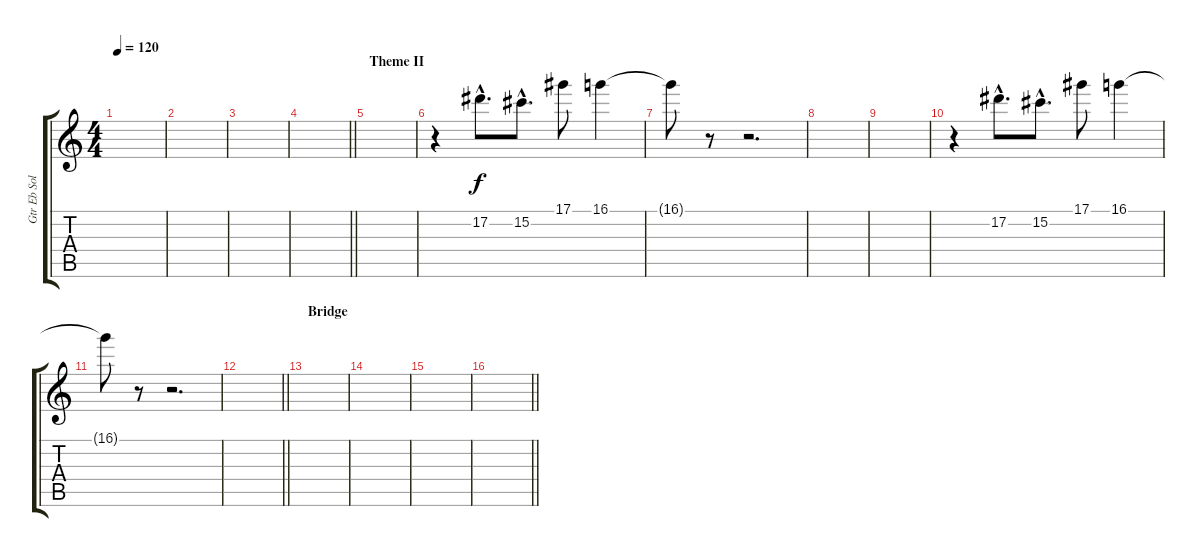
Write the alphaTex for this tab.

\track ("Gtr Eb Solo I" "Gtr Eb Sol") {instrument overdrivenguitar}
\staff {score tabs}
\tuning (Eb4 Bb3 Gb3 Db3 Ab2 Eb2) {hide}
\ts (4 4)
\tempo 120
\clef g2
\ks c
|
|
|
\barLineRight lightlight
|
\section ("" "Theme II")
|
r.4 17.2{hac}.8{d} 15.2{hac}.8{d} 17.1.8 16.1.4 |
16.1{t}.8 r.8 r.2{d} |
|
|
r.4 17.2{hac}.8{d} 15.2{hac}.8{d} 17.1.8 16.1.4 |
16.1{t}.8 r.8 r.2{d} |
\barLineRight lightlight
|
\section ("" "Bridge")
|
|
|
\barLineRight lightlight
